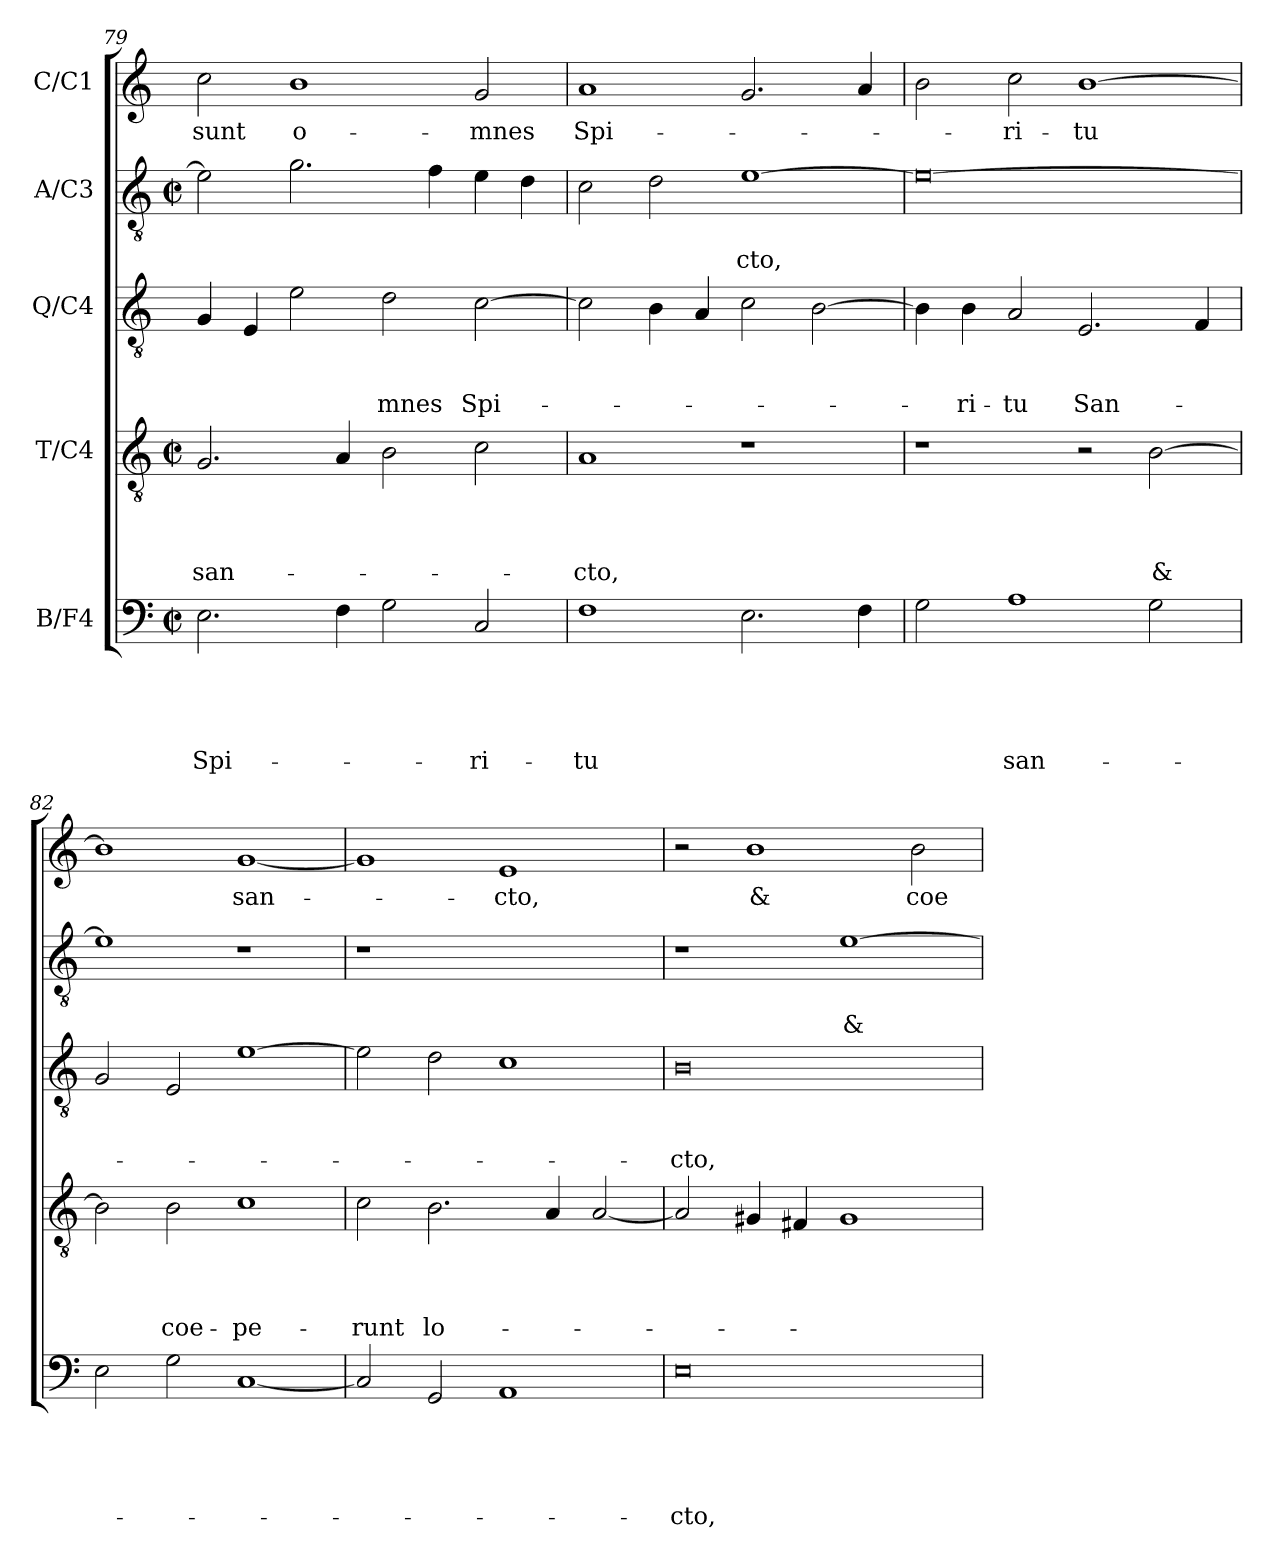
**kern	**text	**text	**text	**text	**text	**kern	**text	**text	**text	**text	**kern	**text	**text	**text	**kern	**text	**text	**kern	**text
*part5	*part5	*part5	*part5	*part5	*part5	*part4	*part4	*part4	*part4	*part4	*part3	*part3	*part3	*part3	*part2	*part2	*part2	*part1	*part1
*staff5	*staff5	*staff5	*staff5	*staff5	*staff5	*staff4	*staff4	*staff4	*staff4	*staff4	*staff3	*staff3	*staff3	*staff3	*staff2	*staff2	*staff2	*staff1	*staff1
*I"B/F4	*	*	*	*	*	*I"T/C4	*	*	*	*	*I"Q/C4	*	*	*	*I"A/C3	*	*	*I"C/C1	*
*clefF4	*	*	*	*	*	*clefGv2	*	*	*	*	*clefGv2	*	*	*	*clefGv2	*	*	*clefG2	*
*k[]	*	*	*	*	*	*k[]	*	*	*	*	*k[]	*	*	*	*k[]	*	*	*k[]	*
*C:	*	*	*	*	*	*C:	*	*	*	*	*C:	*	*	*	*C:	*	*	*C:	*
*M2/2	*	*	*	*	*	*M2/2	*	*	*	*	*	*	*	*	*M2/2	*	*	*	*
*met(c|)	*	*	*	*	*	*met(c|)	*	*	*	*	*	*	*	*	*met(c|)	*	*	*	*
=79	=79	=79	=79	=79	=79	=79	=79	=79	=79	=79	=79	=79	=79	=79	=79	=79	=79	=79	=79
!	!	!	!	!	!LO:LY:b	!	!	!	!	!LO:LY:b	!	!	!	!	!	!	!	!	!LO:LY:b
2.E\	.	.	.	.	Spi-	2.G/	.	.	.	san-	4G/	.	.	.	2e\]	.	.	2cc\	sunt
.	.	.	.	.	.	.	.	.	.	.	4E/	.	.	.	.	.	.	.	.
!	!	!	!	!	!	!	!	!	!	!	!	!	!	!	!	!	!	!	!LO:LY:b
.	.	.	.	.	.	.	.	.	.	.	2e\	.	.	.	2.g\	.	.	1b	o-
4F\	.	.	.	.	.	4A/	.	.	.	.	.	.	.	.	.	.	.	.	.
!	!	!	!	!	!	!	!	!	!	!	!	!	!	!LO:LY:b	!	!	!	!	!
2G\	.	.	.	.	.	2B\	.	.	.	.	2d\	.	.	-mnes	.	.	.	.	.
.	.	.	.	.	.	.	.	.	.	.	.	.	.	.	4f\	.	.	.	.
!	!	!	!	!	!LO:LY:b	!	!	!	!	!	!	!	!	!LO:LY:b	!	!	!	!	!LO:LY:b
2C/	.	.	.	.	-ri-	2c\	.	.	.	.	[2c\	.	.	Spi-	4e\	.	.	2g/	-mnes
.	.	.	.	.	.	.	.	.	.	.	.	.	.	.	4d\	.	.	.	.
=80	=80	=80	=80	=80	=80	=80	=80	=80	=80	=80	=80	=80	=80	=80	=80	=80	=80	=80	=80
!	!	!	!	!	!LO:LY:b	!	!	!	!	!LO:LY:b	!	!	!	!	!	!	!	!	!LO:LY:b
1F	.	.	.	.	-tu	1A	.	.	.	-cto,	2c\]	.	.	.	2c\	.	.	1a	Spi-
.	.	.	.	.	.	.	.	.	.	.	4B\	.	.	.	2d\	.	.	.	.
.	.	.	.	.	.	.	.	.	.	.	4A/	.	.	.	.	.	.	.	.
!	!	!	!	!	!	!	!	!	!	!	!	!	!	!	!	!	!LO:LY:b	!	!
2.E\	.	.	.	.	.	1r	.	.	.	.	2c\	.	.	.	[1e	.	-cto,	2.g/	.
.	.	.	.	.	.	.	.	.	.	.	[2B\	.	.	.	.	.	.	.	.
4F\	.	.	.	.	.	.	.	.	.	.	.	.	.	.	.	.	.	4a/	.
=81	=81	=81	=81	=81	=81	=81	=81	=81	=81	=81	=81	=81	=81	=81	=81	=81	=81	=81	=81
2G\	.	.	.	.	.	1r	.	.	.	.	4B\]	.	.	.	0e_	.	.	2b\	.
!	!	!	!	!	!	!	!	!	!	!	!	!	!	!LO:LY:b	!	!	!	!	!
.	.	.	.	.	.	.	.	.	.	.	4B\	.	.	-ri-	.	.	.	.	.
!	!	!	!	!	!LO:LY:b	!	!	!	!	!	!	!	!	!LO:LY:b	!	!	!	!	!LO:LY:b
1A	.	.	.	.	san-	.	.	.	.	.	2A/	.	.	-tu	.	.	.	2cc\	-ri-
!	!	!	!	!	!	!	!	!	!	!	!	!	!	!LO:LY:b	!	!	!	!	!LO:LY:b
.	.	.	.	.	.	2r	.	.	.	.	2.E/	.	.	San-	.	.	.	[1b	-tu
!	!	!	!	!	!	!	!	!	!	!LO:LY:b	!	!	!	!	!	!	!	!	!
2G\	.	.	.	.	.	[2B\	.	.	.	&	.	.	.	.	.	.	.	.	.
.	.	.	.	.	.	.	.	.	.	.	4F/	.	.	.	.	.	.	.	.
=82	=82	=82	=82	=82	=82	=82	=82	=82	=82	=82	=82	=82	=82	=82	=82	=82	=82	=82	=82
2E\	.	.	.	.	.	2B\]	.	.	.	.	2G/	.	.	.	1e]	.	.	1b]	.
!	!	!	!	!	!	!	!	!	!	!LO:LY:b	!	!	!	!	!	!	!	!	!
2G\	.	.	.	.	.	2B\	.	.	.	coe-	2E/	.	.	.	.	.	.	.	.
!	!	!	!	!	!	!	!	!	!	!LO:LY:b	!	!	!	!	!	!	!	!	!LO:LY:b
[1C	.	.	.	.	.	1c	.	.	.	-pe-	[1e	.	.	.	1r	.	.	[1g	san-
=83	=83	=83	=83	=83	=83	=83	=83	=83	=83	=83	=83	=83	=83	=83	=83	=83	=83	=83	=83
!	!	!	!	!	!	!	!	!	!	!LO:LY:b	!	!	!	!	!	!	!	!	!
2C/]	.	.	.	.	.	2c\	.	.	.	-runt	2e\]	.	.	.	1r	.	.	1g]	.
!	!	!	!	!	!	!	!	!	!	!LO:LY:b	!	!	!	!	!	!	!	!	!
2GG/	.	.	.	.	.	2.B\	.	.	.	lo-	2d\	.	.	.	.	.	.	.	.
!	!	!	!	!	!	!	!	!	!	!	!	!	!	!	!	!	!	!	!LO:LY:b
1AA	.	.	.	.	.	.	.	.	.	.	1c	.	.	.	1ryy	.	.	1e	-cto,
.	.	.	.	.	.	4A/	.	.	.	.	.	.	.	.	.	.	.	.	.
.	.	.	.	.	.	[2A/	.	.	.	.	.	.	.	.	.	.	.	.	.
!!LO:LB:g=z
=84	=84	=84	=84	=84	=84	=84	=84	=84	=84	=84	=84	=84	=84	=84	=84	=84	=84	=84	=84
!	!	!	!	!	!LO:LY:b	!	!	!	!	!	!	!	!	!LO:LY:b	!	!	!	!	!
0E	.	.	.	.	-cto,	2A/]	.	.	.	.	0B	.	.	-cto,	1r	.	.	2r	.
!	!	!	!	!	!	!	!	!	!	!	!	!	!	!	!	!	!	!	!LO:LY:b
.	.	.	.	.	.	4G#X/	.	.	.	.	.	.	.	.	.	.	.	1b	&
.	.	.	.	.	.	4F#X/	.	.	.	.	.	.	.	.	.	.	.	.	.
!	!	!	!	!	!	!	!	!	!	!	!	!	!	!	!	!	!LO:LY:b	!	!
.	.	.	.	.	.	1G#	.	.	.	.	.	.	.	.	[1e	.	&	.	.
!	!	!	!	!	!	!	!	!	!	!	!	!	!	!	!	!	!	!	!LO:LY:b
.	.	.	.	.	.	.	.	.	.	.	.	.	.	.	.	.	.	2b\	coe-
=	=	=	=	=	=	=	=	=	=	=	=	=	=	=	=	=	=	=	=
*-	*-	*-	*-	*-	*-	*-	*-	*-	*-	*-	*-	*-	*-	*-	*-	*-	*-	*-	*-
